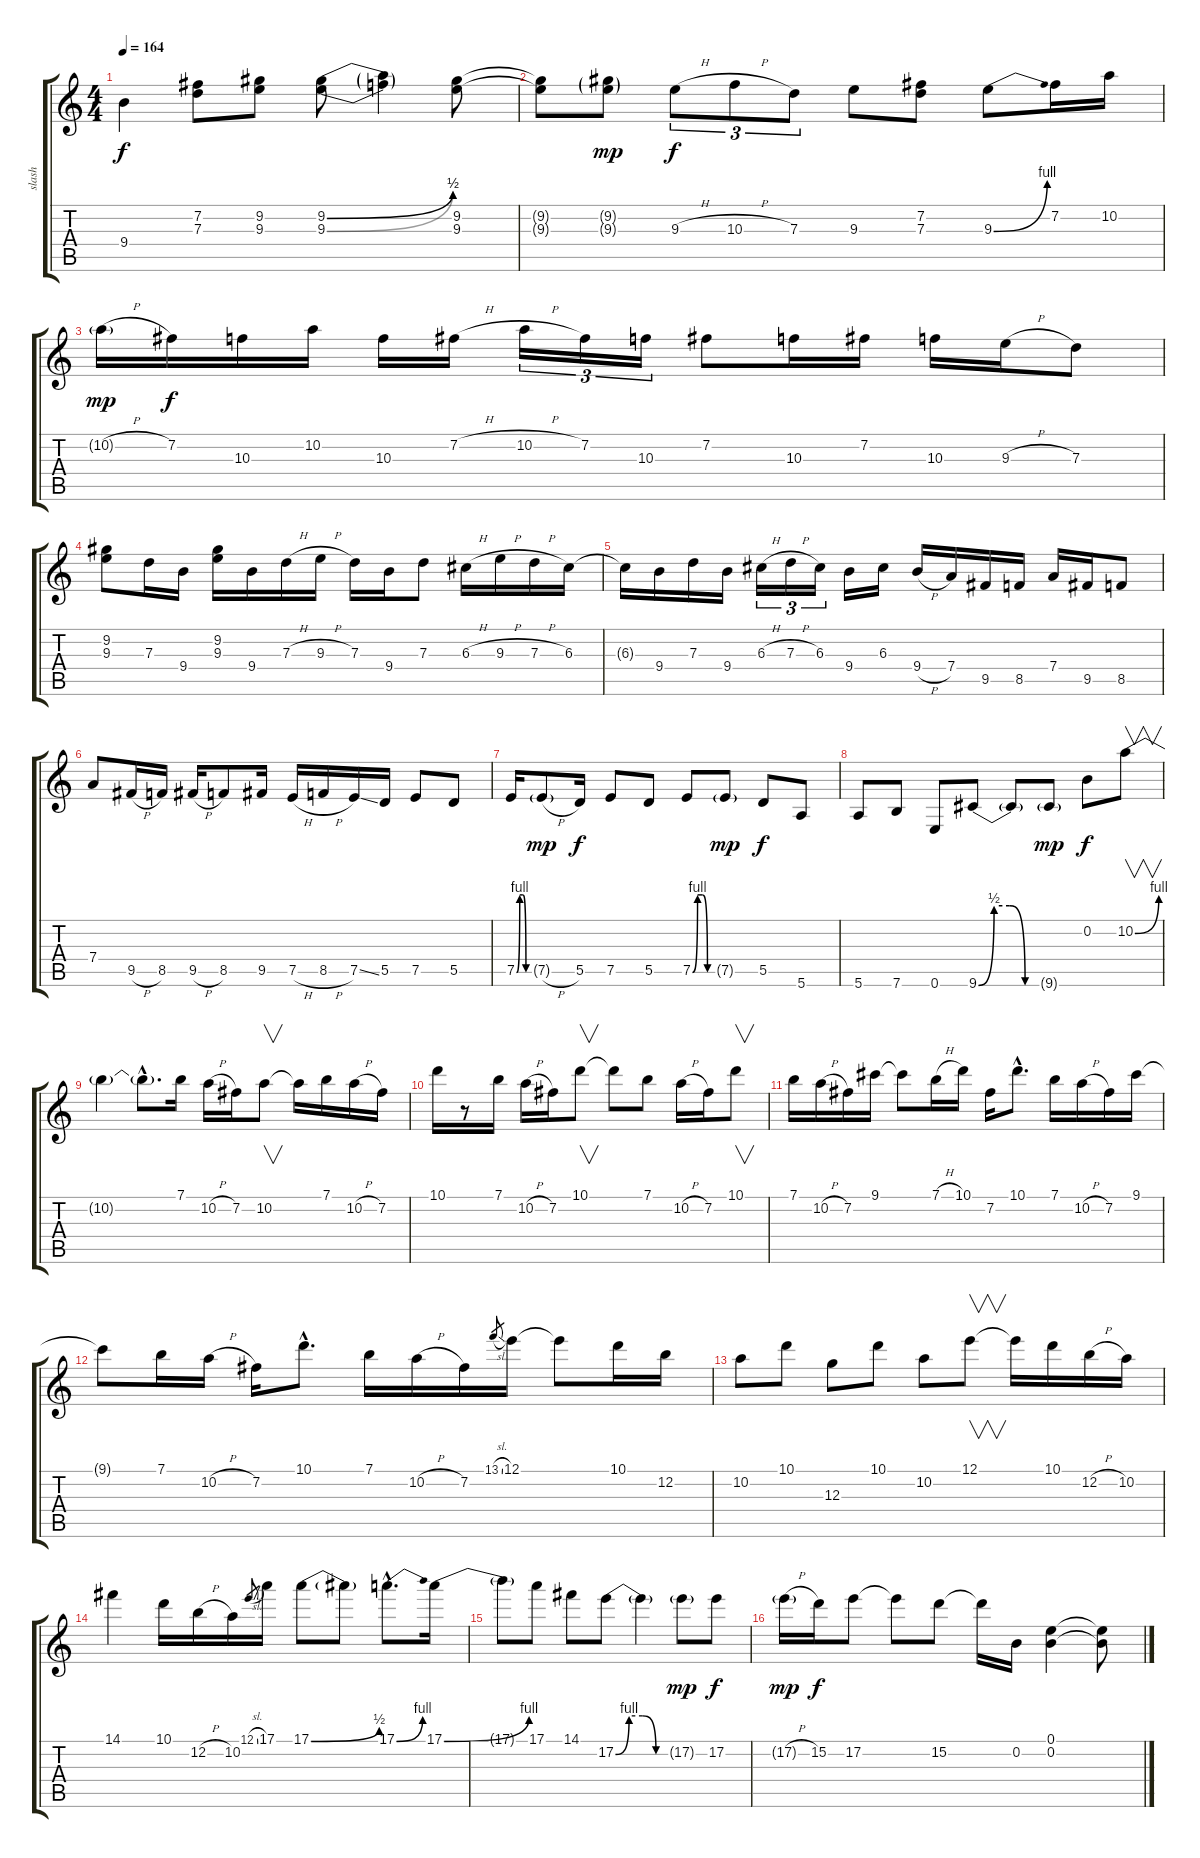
\track ("slash" "slash") {instrument distortionguitar}
\staff {score tabs}
\tuning (E4 B3 G3 D3 A2 E2) {hide}
\ts (4 4)
\tempo 164
\clef g2
\ks c
9.4{t}.4{dy f} (7.2 7.3).8 (9.2 9.3).8 (9.2{be (bend 0 0 60 2)} 9.3{be (bend 0 0 60 2)}).8 (9.2{t} 9.3{t}).4 (9.2 9.3).8 |
(9.2{t} 9.3{t}).8 (9.2{g} 9.3{g}).8{dy mp} 9.3{h}.8{tu (3 2) dy f} 10.3{h}.8{tu (3 2)} 7.3.8{tu (3 2)} 9.3.8 (7.2 7.3).8 9.3{be (bend 0 0 60 4)}.8 7.2.16 10.2.16 |
10.2{h g}.16{dy mp} 7.2.16{dy f} 10.3.16 10.2.16 10.3.16 7.2{h}.16 10.2{h}.16{tu (3 2)} 7.2.16{tu (3 2)} 10.3.16{tu (3 2)} 7.2.8 10.3.16 7.2.16 10.3.16 9.3{h}.16 7.3.8 |
(9.2 9.3).8 7.3.16 9.4.16 (9.2 9.3).16 9.4.16 7.3{h}.16 9.3{h}.16 7.3.16 9.4.16 7.3.8 6.3{h}.16 9.3{h}.16 7.3{h}.16 6.3.16 |
6.3{t}.16 9.4.16 7.3.16 9.4.16 6.3{h}.16{tu (3 2)} 7.3{h}.16{tu (3 2)} 6.3.16{tu (3 2)} 9.4.16 6.3.16 9.4{h}.16 7.4.16 9.5.16 8.5.16 7.4.16 9.5.16 8.5.8 |
7.4.8 9.5{h}.16 8.5.16 9.5{h}.16 8.5.8 9.5.16 7.5{h}.16 8.5{h}.16 7.5{ss}.16 5.5.16 7.5.8 5.5.8 |
7.5{be (custom 0 0 15 4 30 4 45 0 60 0)}.16 7.5{h g}.8{dy mp} 5.5.16{dy f} 7.5.8 5.5.8 7.5{be (custom 0 0 15 4 30 4 45 0 60 0)}.8 7.5{g}.8{dy mp} 5.5.8{dy f} 5.6.8 |
5.6.8 7.6.8 0.6.8 9.6{be (custom 0 0 15 2 30 2 45 0 60 0)}.8 9.6{t}.8 9.6{g}.8{dy mp} 0.2.8{dy f} 10.2{be (bend 0 0 60 4)}.8{v} |
10.2{t}.4 10.2{hac t}.8{d} 7.1.16 10.2{h}.16 7.2.16 10.2.8{v} 10.2{t}.16 7.1.16 10.2{h}.16 7.2.16 |
10.1.16 r.8 7.1.16 10.2{h}.16 7.2.16 10.1.8{v} 10.1{t}.8 7.1.8 10.2{h}.16 7.2.16 10.1.8{v} |
7.1.16 10.2{h}.16 7.2.16 9.1.16 9.1{t}.8 7.1{h}.16 10.1.16 7.2.16 10.1{hac}.8{d} 7.1.16 10.2{h}.16 7.2.16 9.1.16 |
9.1{t}.8 7.1.16 10.2{h}.16 7.2.16 10.1{hac}.8{d} 7.1.16 10.2{h}.16 7.2.16 13.1{sl}.8{gr} 12.1.16 12.1{t}.8 10.1.16 12.2.16 |
10.2.8 10.1.8 12.3.8 10.1.8 10.2.8 12.1.8{v} 12.1{t}.16 10.1.16 12.2{h}.16 10.2.16 |
14.1.4 10.1.16 12.2{h}.16 10.2.16 12.1{sl}.8{gr} 17.1.16 17.1{be (bend 0 0 60 2)}.8 17.1{t}.8 17.1{be (bend 0 0 60 4) hac}.8{d} 17.1{be (bend 0 0 60 4)}.16 |
17.1{t}.8 17.1.8 14.1.8 17.2{be (custom 0 0 15 4 30 4 45 0 60 0)}.8 17.2{t}.4 17.2{g}.8{dy mp} 17.2.8{dy f} |
17.2{h g}.16{dy mp} 15.2.16{dy f} 17.2.8 17.2{t}.8 15.2.8 15.2{t}.16 0.2.16 (0.1 0.2).4 (0.1{t} 0.2{t}).8
